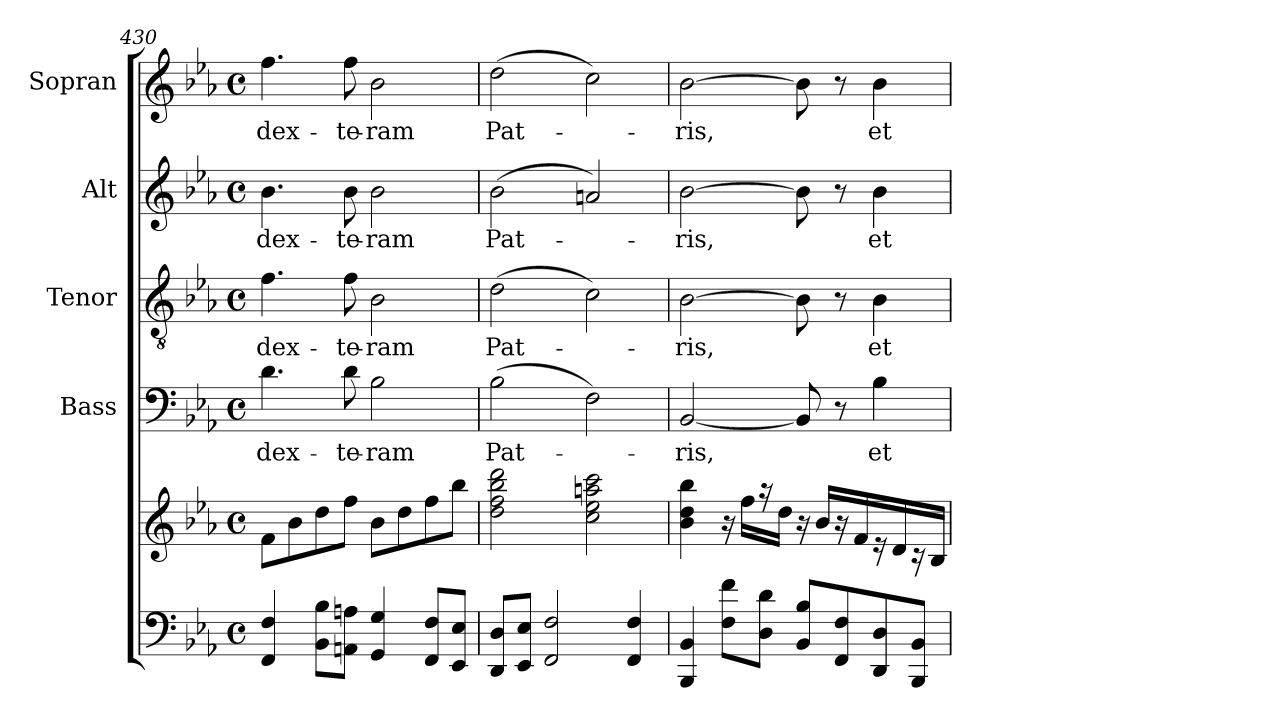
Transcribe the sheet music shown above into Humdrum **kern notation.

**kern	**kern	**kern	**text	**kern	**text	**kern	**text	**kern	**text
*part5	*part5	*part4	*part4	*part3	*part3	*part2	*part2	*part1	*part1
*staff6	*staff5	*staff4	*staff4	*staff3	*staff3	*staff2	*staff2	*staff1	*staff1
*	*	*I"Bass	*	*I"Tenor	*	*I"Alt	*	*I"Sopran	*
*	*	*I'B.	*	*I'T.	*	*I'A.	*	*I'S.	*
*clefF4	*clefG2	*clefF4	*	*clefGv2	*	*clefG2	*	*clefG2	*
*k[b-e-a-]	*k[b-e-a-]	*k[b-e-a-]	*	*k[b-e-a-]	*	*k[b-e-a-]	*	*k[b-e-a-]	*
*E-:	*E-:	*E-:	*	*E-:	*	*E-:	*	*E-:	*
*M4/4	*M4/4	*M4/4	*	*M4/4	*	*M4/4	*	*M4/4	*
*met(c)	*met(c)	*met(c)	*	*met(c)	*	*met(c)	*	*met(c)	*
=430	=430	=430	=430	=430	=430	=430	=430	=430	=430
!	!	!	!LO:LY:b	!	!LO:LY:b	!	!LO:LY:b	!	!LO:LY:b
4FF/ 4F/	8f\L	4.d\	dex-	4.f\	dex-	4.b-\	dex-	4.ff\	dex-
.	8b-\	.	.	.	.	.	.	.	.
8BB-\ 8B-\L	8dd\	.	.	.	.	.	.	.	.
!	!	!	!LO:LY:b	!	!LO:LY:b	!	!LO:LY:b	!	!LO:LY:b
8AAn\ 8An\J	8ff\J	8d\	-te-	8f\	-te-	8b-\	-te-	8ff\	-te-
!	!	!	!LO:LY:b	!	!LO:LY:b	!	!LO:LY:b	!	!LO:LY:b
4GG/ 4G/	8b-\L	2B-\	-ram	2B-\	-ram	2b-\	-ram	2b-\	-ram
.	8dd\	.	.	.	.	.	.	.	.
8FF/ 8F/L	8ff\	.	.	.	.	.	.	.	.
8EE-/ 8E-/J	8bb-\J	.	.	.	.	.	.	.	.
=431	=431	=431	=431	=431	=431	=431	=431	=431	=431
!	!	!	!LO:LY:b	!	!LO:LY:b	!	!LO:LY:b	!	!LO:LY:b
8DD/ 8D/L	2dd\ 2ff\ 2bb-\ 2ddd\	(>2B-\	Pat-	(>2d\	Pat-	(>2b-\	Pat-	(>2dd\	Pat-
8EE-/ 8E-/J	.	.	.	.	.	.	.	.	.
2FF/ 2F/	.	.	.	.	.	.	.	.	.
.	2cc\ 2ee-\ 2aan\ 2ccc\	2F\)	.	2c\)	.	2an/)	.	2cc\)	.
4FF/ 4F/	.	.	.	.	.	.	.	.	.
!!LO:LB:g=z
=432	=432	=432	=432	=432	=432	=432	=432	=432	=432
!	!	!	!LO:LY:b	!	!LO:LY:b	!	!LO:LY:b	!	!LO:LY:b
4BBB-/ 4BB-/	4b-\ 4dd\ 4bb-\	[2BB-/	-ris,	[2B-\	-ris,	[2b-\	-ris,	[2b-\	-ris,
8F\ 8f\L	16r	.	.	.	.	.	.	.	.
.	16ff\KL	.	.	.	.	.	.	.	.
8D\ 8d\J	16r	.	.	.	.	.	.	.	.
.	16dd\Jk	.	.	.	.	.	.	.	.
8BB-/ 8B-/L	16r	8BB-/]	.	8B-\]	.	8b-\]	.	8b-\]	.
.	16b-/KL	.	.	.	.	.	.	.	.
8FF/ 8F/	16r	8r	.	8r	.	8r	.	8r	.
.	16f/k	.	.	.	.	.	.	.	.
!	!	!	!LO:LY:b	!	!LO:LY:b	!	!LO:LY:b	!	!LO:LY:b
8DD/ 8D/	16r	4B-\	et	4B-\	et	4b-\	et	4b-\	et
.	16d/k	.	.	.	.	.	.	.	.
8BBB-/ 8BB-/J	16r	.	.	.	.	.	.	.	.
.	16B-/Jk	.	.	.	.	.	.	.	.
=	=	=	=	=	=	=	=	=	=
*-	*-	*-	*-	*-	*-	*-	*-	*-	*-
